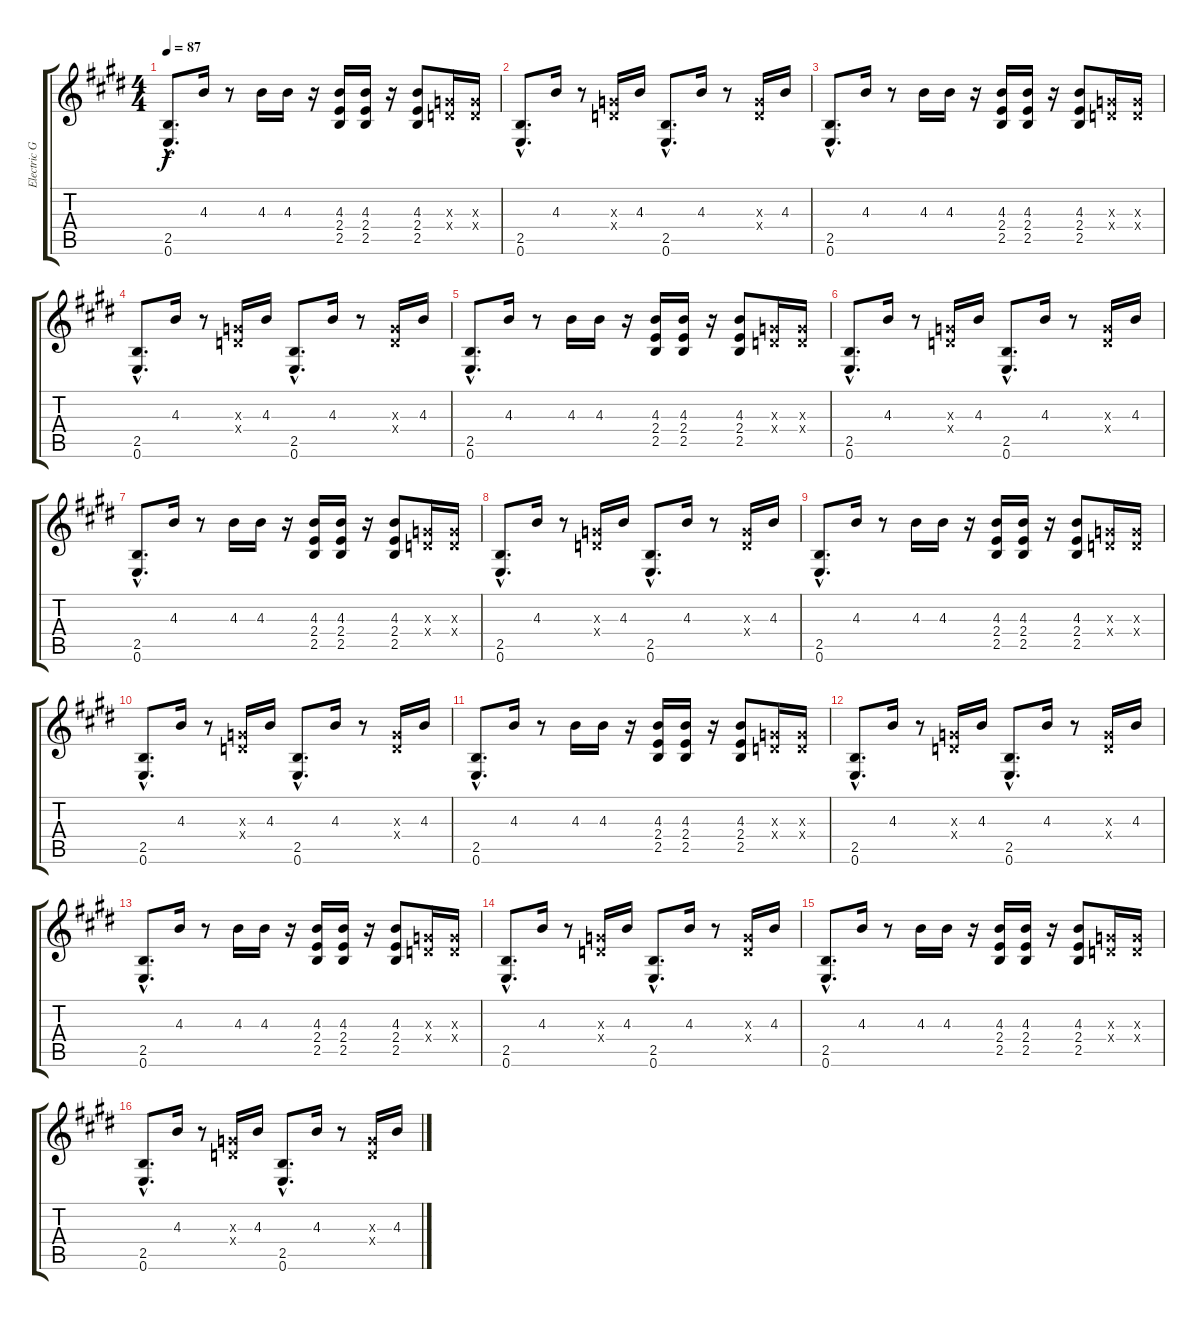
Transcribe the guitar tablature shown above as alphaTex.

\track ("Electric Guitar" "Electric G") {instrument distortionguitar}
\staff {score tabs}
\tuning (E4 B3 G3 D3 A2 E2) {hide}
\ts (4 4)
\tempo 87
\clef g2
\ks e
(2.5{hac} 0.6{hac}).8{d dy f} 4.3.16 r.8 4.3.16 4.3.16 r.16 (4.3 2.4 2.5).16 (4.3 2.4 2.5).16 r.16 (4.3 2.4 2.5).8 (0.3{x} 0.4{x}).16 (0.3{x} 0.4{x}).16 |
(2.5{hac} 0.6{hac}).8{d} 4.3.16 r.8 (0.3{x} 0.4{x}).16 4.3.16 (2.5{hac} 0.6{hac}).8{d} 4.3.16 r.8 (0.3{x} 0.4{x}).16 4.3.16 |
(2.5{hac} 0.6{hac}).8{d} 4.3.16 r.8 4.3.16 4.3.16 r.16 (4.3 2.4 2.5).16 (4.3 2.4 2.5).16 r.16 (4.3 2.4 2.5).8 (0.3{x} 0.4{x}).16 (0.3{x} 0.4{x}).16 |
(2.5{hac} 0.6{hac}).8{d} 4.3.16 r.8 (0.3{x} 0.4{x}).16 4.3.16 (2.5{hac} 0.6{hac}).8{d} 4.3.16 r.8 (0.3{x} 0.4{x}).16 4.3.16 |
(2.5{hac} 0.6{hac}).8{d} 4.3.16 r.8 4.3.16 4.3.16 r.16 (4.3 2.4 2.5).16 (4.3 2.4 2.5).16 r.16 (4.3 2.4 2.5).8 (0.3{x} 0.4{x}).16 (0.3{x} 0.4{x}).16 |
(2.5{hac} 0.6{hac}).8{d} 4.3.16 r.8 (0.3{x} 0.4{x}).16 4.3.16 (2.5{hac} 0.6{hac}).8{d} 4.3.16 r.8 (0.3{x} 0.4{x}).16 4.3.16 |
(2.5{hac} 0.6{hac}).8{d} 4.3.16 r.8 4.3.16 4.3.16 r.16 (4.3 2.4 2.5).16 (4.3 2.4 2.5).16 r.16 (4.3 2.4 2.5).8 (0.3{x} 0.4{x}).16 (0.3{x} 0.4{x}).16 |
(2.5{hac} 0.6{hac}).8{d} 4.3.16 r.8 (0.3{x} 0.4{x}).16 4.3.16 (2.5{hac} 0.6{hac}).8{d} 4.3.16 r.8 (0.3{x} 0.4{x}).16 4.3.16 |
(2.5{hac} 0.6{hac}).8{d} 4.3.16 r.8 4.3.16 4.3.16 r.16 (4.3 2.4 2.5).16 (4.3 2.4 2.5).16 r.16 (4.3 2.4 2.5).8 (0.3{x} 0.4{x}).16 (0.3{x} 0.4{x}).16 |
(2.5{hac} 0.6{hac}).8{d} 4.3.16 r.8 (0.3{x} 0.4{x}).16 4.3.16 (2.5{hac} 0.6{hac}).8{d} 4.3.16 r.8 (0.3{x} 0.4{x}).16 4.3.16 |
(2.5{hac} 0.6{hac}).8{d} 4.3.16 r.8 4.3.16 4.3.16 r.16 (4.3 2.4 2.5).16 (4.3 2.4 2.5).16 r.16 (4.3 2.4 2.5).8 (0.3{x} 0.4{x}).16 (0.3{x} 0.4{x}).16 |
(2.5{hac} 0.6{hac}).8{d} 4.3.16 r.8 (0.3{x} 0.4{x}).16 4.3.16 (2.5{hac} 0.6{hac}).8{d} 4.3.16 r.8 (0.3{x} 0.4{x}).16 4.3.16 |
(2.5{hac} 0.6{hac}).8{d} 4.3.16 r.8 4.3.16 4.3.16 r.16 (4.3 2.4 2.5).16 (4.3 2.4 2.5).16 r.16 (4.3 2.4 2.5).8 (0.3{x} 0.4{x}).16 (0.3{x} 0.4{x}).16 |
(2.5{hac} 0.6{hac}).8{d} 4.3.16 r.8 (0.3{x} 0.4{x}).16 4.3.16 (2.5{hac} 0.6{hac}).8{d} 4.3.16 r.8 (0.3{x} 0.4{x}).16 4.3.16 |
(2.5{hac} 0.6{hac}).8{d} 4.3.16 r.8 4.3.16 4.3.16 r.16 (4.3 2.4 2.5).16 (4.3 2.4 2.5).16 r.16 (4.3 2.4 2.5).8 (0.3{x} 0.4{x}).16 (0.3{x} 0.4{x}).16 |
(2.5{hac} 0.6{hac}).8{d} 4.3.16 r.8 (0.3{x} 0.4{x}).16 4.3.16 (2.5{hac} 0.6{hac}).8{d} 4.3.16 r.8 (0.3{x} 0.4{x}).16 4.3.16
